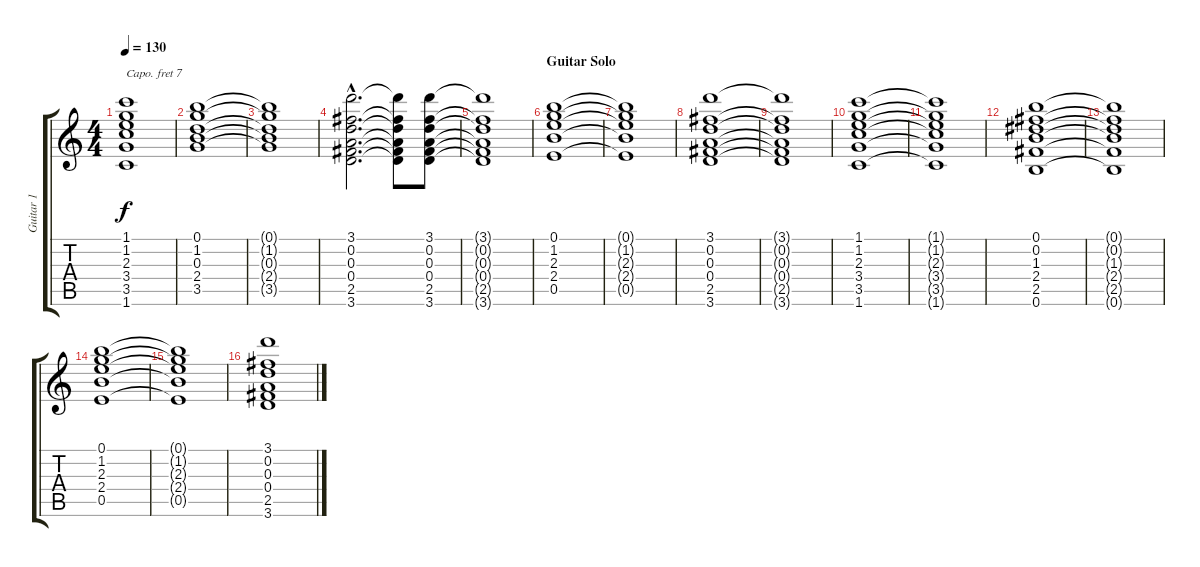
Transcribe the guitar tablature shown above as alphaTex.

\track ("Guitar 1" "Guitar 1") {instrument overdrivenguitar}
\staff {score tabs}
\capo 7
\tuning (E4 B3 G3 D3 A2 E2) {hide}
\ts (4 4)
\tempo 130
\clef g2
\ks c
(1.1{t} 1.2{t} 2.3{t} 3.4{t} 3.5{t} 1.6{t}).1{dy f} |
(0.1 1.2 0.3 2.4 3.5).1 |
(0.1{t} 1.2{t} 0.3{t} 2.4{t} 3.5{t}).1 |
(3.1{hac} 0.2{hac} 0.3{hac} 0.4{hac} 2.5{hac} 3.6{hac}).2{d} (3.1{t} 0.2{t} 0.3{t} 0.4{t} 2.5{t} 3.6{t}).8 (3.1 0.2 0.3 0.4 2.5 3.6).8 |
(3.1{t} 0.2{t} 0.3{t} 0.4{t} 2.5{t} 3.6{t}).1 |
\section ("" "Guitar Solo")
(0.1 1.2 2.3 2.4 0.5).1 |
(0.1{t} 1.2{t} 2.3{t} 2.4{t} 0.5{t}).1 |
(3.1 0.2 0.3 0.4 2.5 3.6).1 |
(3.1{t} 0.2{t} 0.3{t} 0.4{t} 2.5{t} 3.6{t}).1 |
(1.1 1.2 2.3 3.4 3.5 1.6).1 |
(1.1{t} 1.2{t} 2.3{t} 3.4{t} 3.5{t} 1.6{t}).1 |
(0.1 0.2 1.3 2.4 2.5 0.6).1 |
(0.1{t} 0.2{t} 1.3{t} 2.4{t} 2.5{t} 0.6{t}).1 |
(0.1 1.2 2.3 2.4 0.5).1 |
(0.1{t} 1.2{t} 2.3{t} 2.4{t} 0.5{t}).1 |
(3.1 0.2 0.3 0.4 2.5 3.6).1
